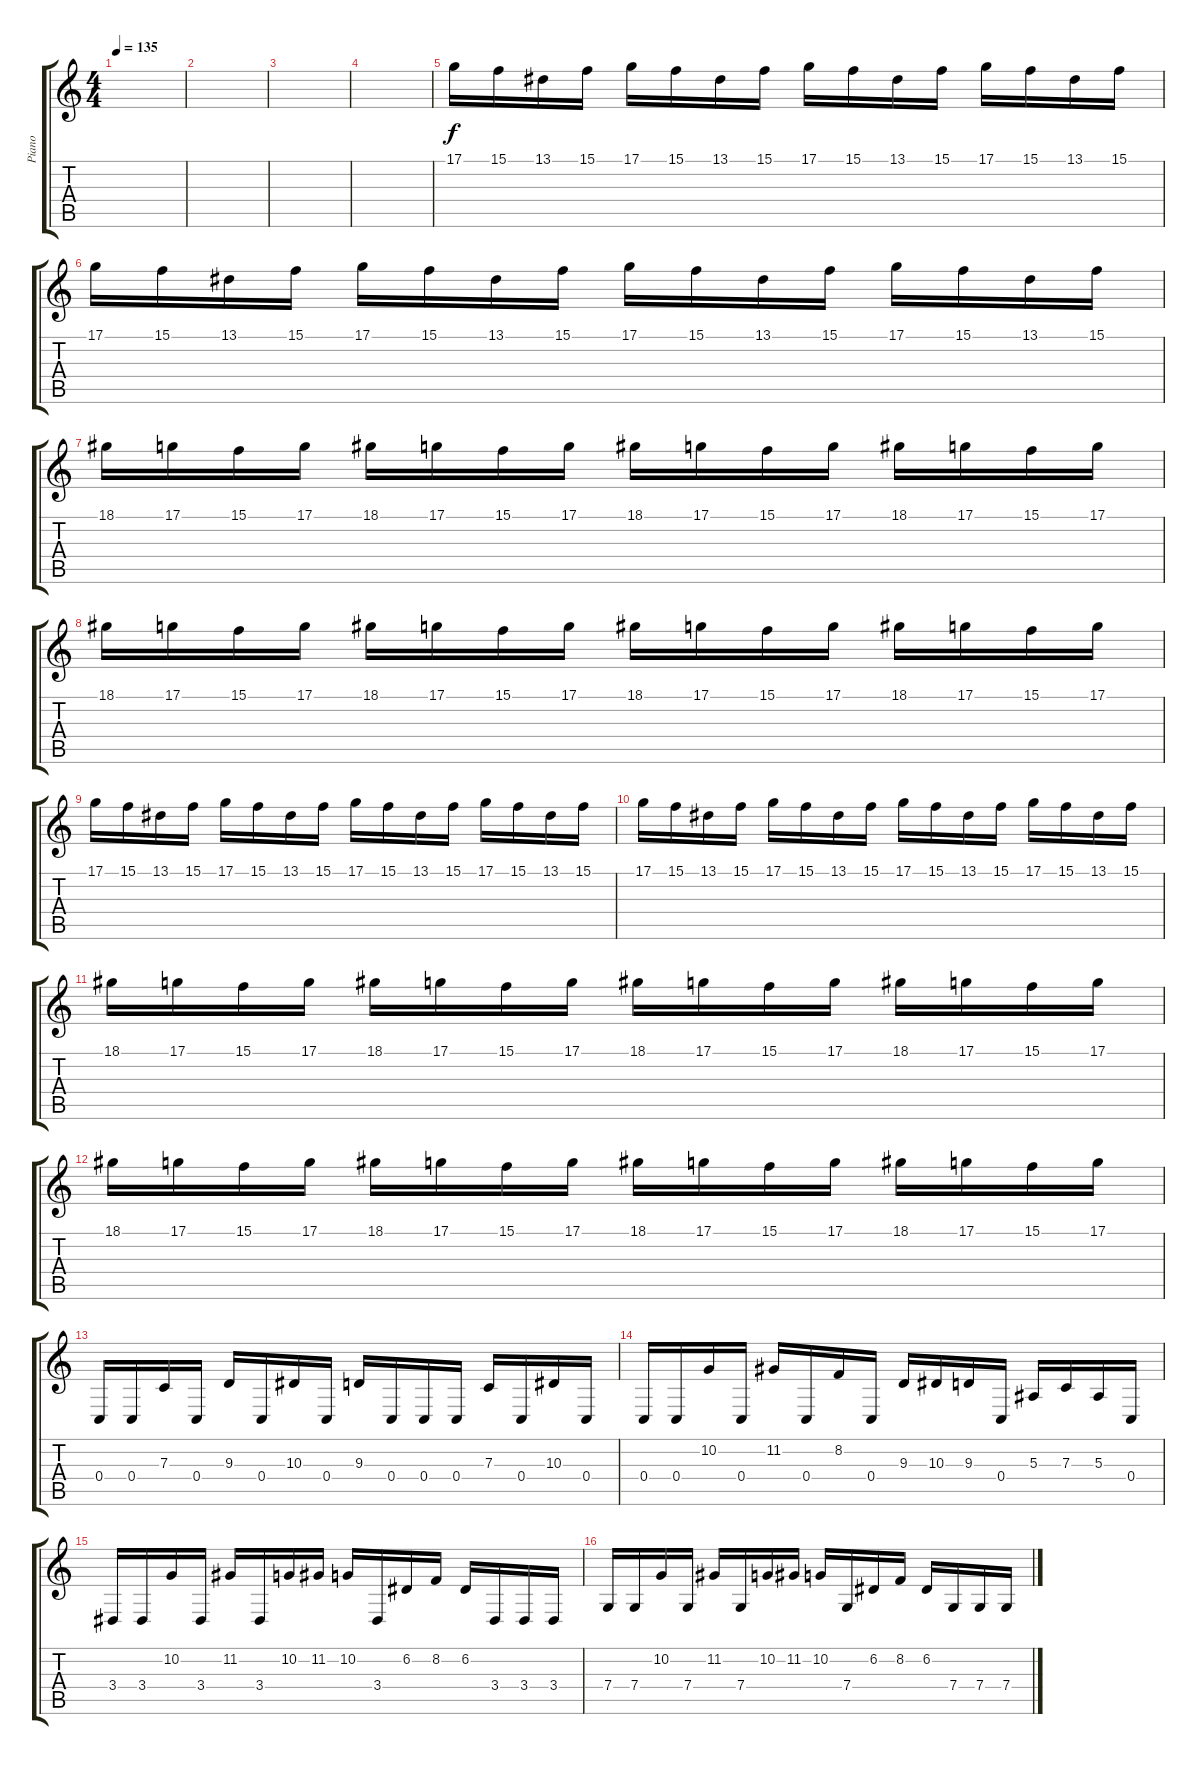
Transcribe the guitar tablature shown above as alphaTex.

\track ("Piano" "Piano") {instrument acousticgrandpiano}
\staff {score tabs}
\tuning (D4 A3 F3 C3 G2 C2) {hide}
\ts (4 4)
\tempo 135
\clef g2
\ks c
|
|
|
|
17.1.16 15.1.16 13.1.16 15.1.16 17.1.16 15.1.16 13.1.16 15.1.16 17.1.16 15.1.16 13.1.16 15.1.16 17.1.16 15.1.16 13.1.16 15.1.16 |
17.1.16 15.1.16 13.1.16 15.1.16 17.1.16 15.1.16 13.1.16 15.1.16 17.1.16 15.1.16 13.1.16 15.1.16 17.1.16 15.1.16 13.1.16 15.1.16 |
18.1.16 17.1.16 15.1.16 17.1.16 18.1.16 17.1.16 15.1.16 17.1.16 18.1.16 17.1.16 15.1.16 17.1.16 18.1.16 17.1.16 15.1.16 17.1.16 |
18.1.16 17.1.16 15.1.16 17.1.16 18.1.16 17.1.16 15.1.16 17.1.16 18.1.16 17.1.16 15.1.16 17.1.16 18.1.16 17.1.16 15.1.16 17.1.16 |
17.1.16 15.1.16 13.1.16 15.1.16 17.1.16 15.1.16 13.1.16 15.1.16 17.1.16 15.1.16 13.1.16 15.1.16 17.1.16 15.1.16 13.1.16 15.1.16 |
17.1.16 15.1.16 13.1.16 15.1.16 17.1.16 15.1.16 13.1.16 15.1.16 17.1.16 15.1.16 13.1.16 15.1.16 17.1.16 15.1.16 13.1.16 15.1.16 |
18.1.16 17.1.16 15.1.16 17.1.16 18.1.16 17.1.16 15.1.16 17.1.16 18.1.16 17.1.16 15.1.16 17.1.16 18.1.16 17.1.16 15.1.16 17.1.16 |
18.1.16 17.1.16 15.1.16 17.1.16 18.1.16 17.1.16 15.1.16 17.1.16 18.1.16 17.1.16 15.1.16 17.1.16 18.1.16 17.1.16 15.1.16 17.1.16 |
0.4.16 0.4.16 7.3.16 0.4.16 9.3.16 0.4.16 10.3.16 0.4.16 9.3.16 0.4.16 0.4.16 0.4.16 7.3.16 0.4.16 10.3.16 0.4.16 |
0.4.16 0.4.16 10.2.16 0.4.16 11.2.16 0.4.16 8.2.16 0.4.16 9.3.16 10.3.16 9.3.16 0.4.16 5.3.16 7.3.16 5.3.16 0.4.16 |
3.4.16 3.4.16 10.2.16 3.4.16 11.2.16 3.4.16 10.2.16 11.2.16 10.2.16 3.4.16 6.2.16 8.2.16 6.2.16 3.4.16 3.4.16 3.4.16 |
7.4.16 7.4.16 10.2.16 7.4.16 11.2.16 7.4.16 10.2.16 11.2.16 10.2.16 7.4.16 6.2.16 8.2.16 6.2.16 7.4.16 7.4.16 7.4.16
